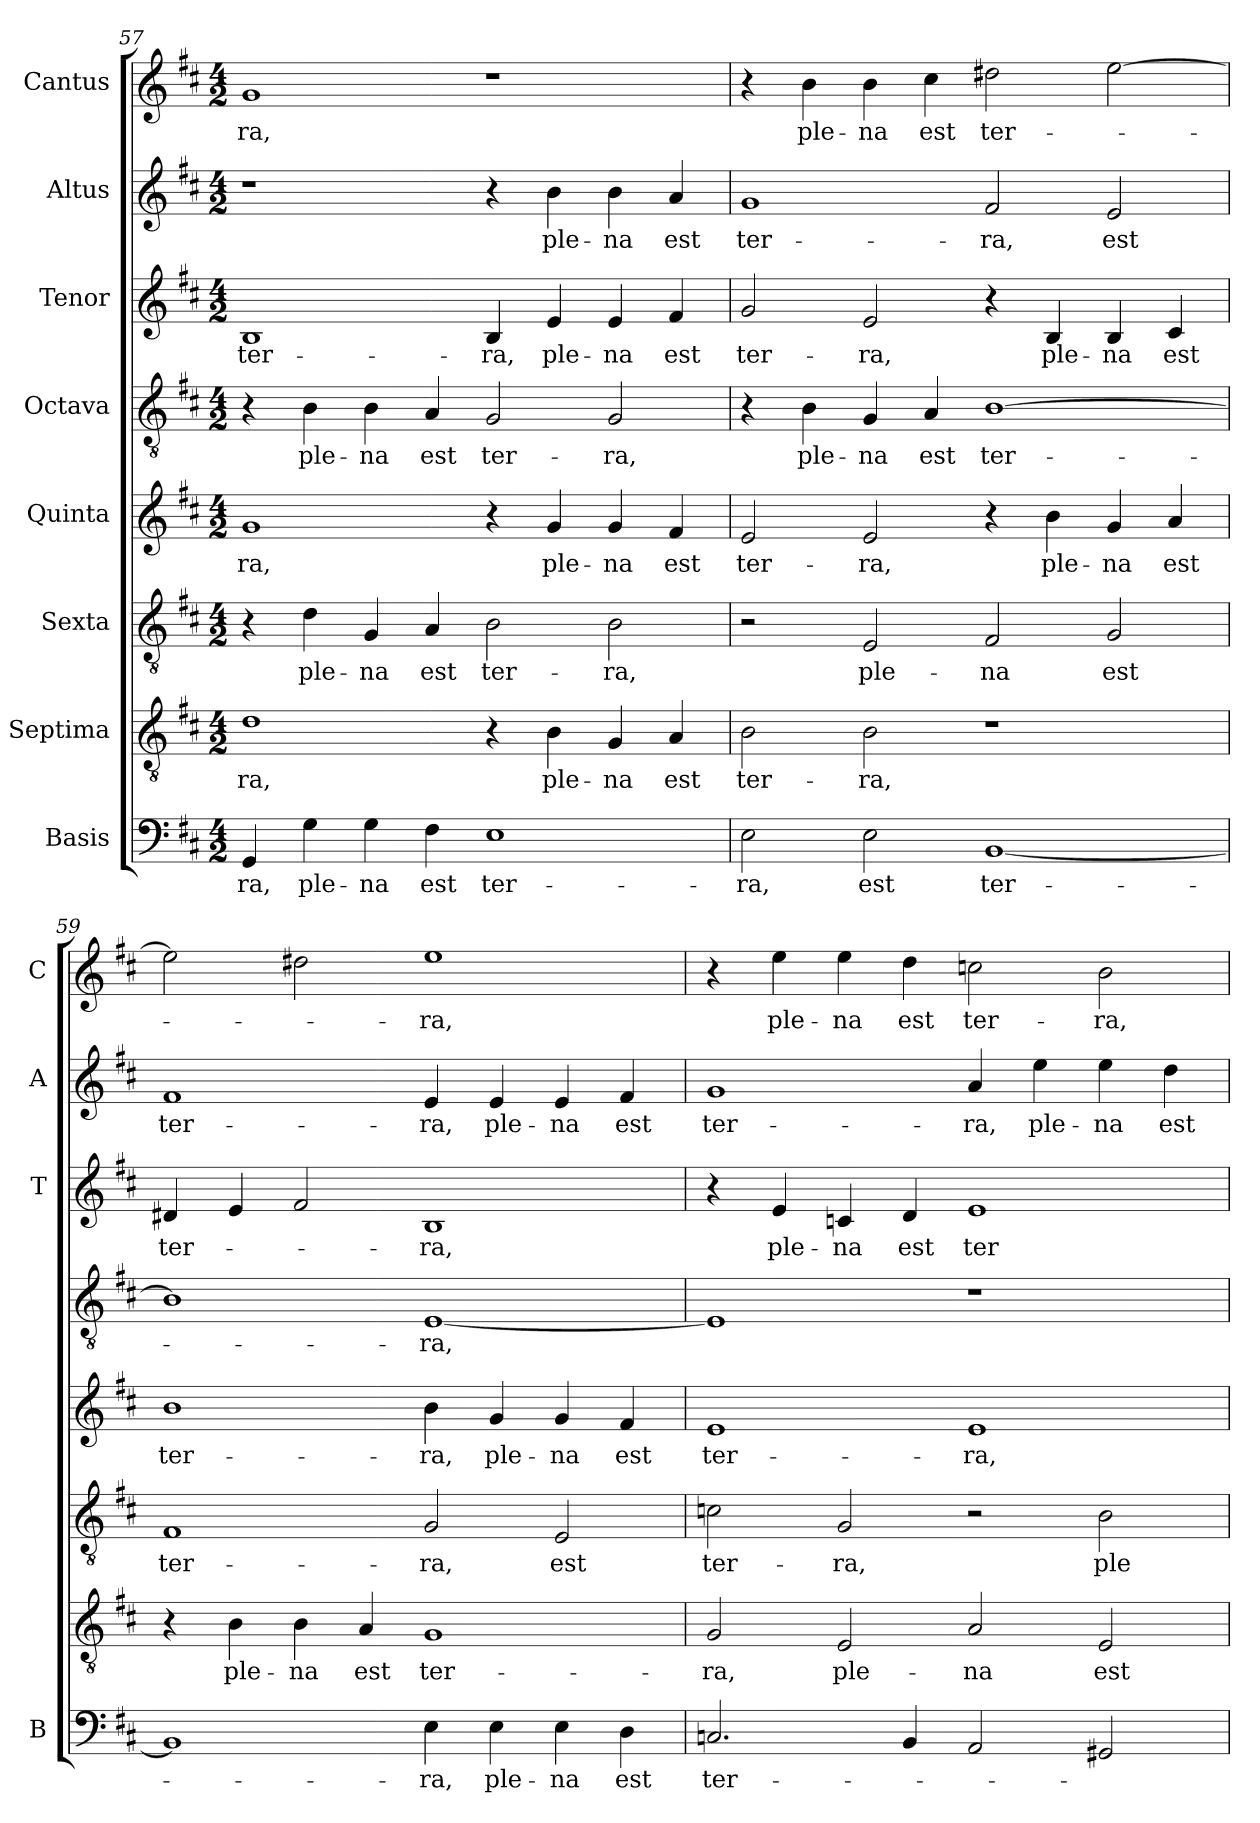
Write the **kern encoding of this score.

**kern	**text	**kern	**text	**kern	**text	**kern	**text	**kern	**text	**kern	**text	**kern	**text	**kern	**text
*part8	*part8	*part7	*part7	*part6	*part6	*part5	*part5	*part4	*part4	*part3	*part3	*part2	*part2	*part1	*part1
*staff8	*staff8	*staff7	*staff7	*staff6	*staff6	*staff5	*staff5	*staff4	*staff4	*staff3	*staff3	*staff2	*staff2	*staff1	*staff1
*I"Basis	*	*I"Septima	*	*I"Sexta	*	*I"Quinta	*	*I"Octava	*	*I"Tenor	*	*I"Altus	*	*I"Cantus	*
*I'B	*	*	*	*	*	*	*	*	*	*I'T	*	*I'A	*	*I'C	*
*clefF4	*	*clefGv2	*	*clefGv2	*	*clefG2	*	*clefGv2	*	*clefG2	*	*clefG2	*	*clefG2	*
*k[f#c#]	*	*k[f#c#]	*	*k[f#c#]	*	*k[f#c#]	*	*k[f#c#]	*	*k[f#c#]	*	*k[f#c#]	*	*k[f#c#]	*
*D:	*	*D:	*	*D:	*	*D:	*	*D:	*	*D:	*	*D:	*	*D:	*
*M4/2	*	*M4/2	*	*M4/2	*	*M4/2	*	*M4/2	*	*M4/2	*	*M4/2	*	*M4/2	*
=57	=57	=57	=57	=57	=57	=57	=57	=57	=57	=57	=57	=57	=57	=57	=57
!	!LO:LY:b	!	!LO:LY:b	!	!	!	!LO:LY:b	!	!	!	!LO:LY:b	!	!	!	!LO:LY:b
4GG/	-ra,	1d	-ra,	4r	.	1g	-ra,	4r	.	1B	ter-	1r	.	1g	-ra,
!	!LO:LY:b	!	!	!	!LO:LY:b	!	!	!	!LO:LY:b	!	!	!	!	!	!
4G\	ple-	.	.	4d\	ple-	.	.	4B\	ple-	.	.	.	.	.	.
!	!LO:LY:b	!	!	!	!LO:LY:b	!	!	!	!LO:LY:b	!	!	!	!	!	!
4G\	-na	.	.	4G/	-na	.	.	4B\	-na	.	.	.	.	.	.
!	!LO:LY:b	!	!	!	!LO:LY:b	!	!	!	!LO:LY:b	!	!	!	!	!	!
4F#\	est	.	.	4A/	est	.	.	4A/	est	.	.	.	.	.	.
!	!LO:LY:b	!	!	!	!LO:LY:b	!	!	!	!LO:LY:b	!	!LO:LY:b	!	!	!	!
1E	ter-	4r	.	2B\	ter-	4r	.	2G/	ter-	4B/	-ra,	4r	.	1r	.
!	!	!	!LO:LY:b	!	!	!	!LO:LY:b	!	!	!	!LO:LY:b	!	!LO:LY:b	!	!
.	.	4B\	ple-	.	.	4g/	ple-	.	.	4e/	ple-	4b\	ple-	.	.
!	!	!	!LO:LY:b	!	!LO:LY:b	!	!LO:LY:b	!	!LO:LY:b	!	!LO:LY:b	!	!LO:LY:b	!	!
.	.	4G/	-na	2B\	-ra,	4g/	-na	2G/	-ra,	4e/	-na	4b\	-na	.	.
!	!	!	!LO:LY:b	!	!	!	!LO:LY:b	!	!	!	!LO:LY:b	!	!LO:LY:b	!	!
.	.	4A/	est	.	.	4f#/	est	.	.	4f#/	est	4a/	est	.	.
=58	=58	=58	=58	=58	=58	=58	=58	=58	=58	=58	=58	=58	=58	=58	=58
!	!LO:LY:b	!	!LO:LY:b	!	!	!	!LO:LY:b	!	!	!	!LO:LY:b	!	!LO:LY:b	!	!
2E\	-ra,	2B\	ter-	2r	.	2e/	ter-	4r	.	2g/	ter-	1g	ter-	4r	.
!	!	!	!	!	!	!	!	!	!LO:LY:b	!	!	!	!	!	!LO:LY:b
.	.	.	.	.	.	.	.	4B\	ple-	.	.	.	.	4b\	ple-
!	!LO:LY:b	!	!LO:LY:b	!	!LO:LY:b	!	!LO:LY:b	!	!LO:LY:b	!	!LO:LY:b	!	!	!	!LO:LY:b
2E\	est	2B\	-ra,	2E/	ple-	2e/	-ra,	4G/	-na	2e/	-ra,	.	.	4b\	-na
!	!	!	!	!	!	!	!	!	!LO:LY:b	!	!	!	!	!	!LO:LY:b
.	.	.	.	.	.	.	.	4A/	est	.	.	.	.	4cc#\	est
!	!LO:LY:b	!	!	!	!LO:LY:b	!	!	!	!LO:LY:b	!	!	!	!LO:LY:b	!	!LO:LY:b
[1BB	ter-	1r	.	2F#/	-na	4r	.	[1B	ter-	4r	.	2f#/	-ra,	2dd#X\	ter-
!	!	!	!	!	!	!	!LO:LY:b	!	!	!	!LO:LY:b	!	!	!	!
.	.	.	.	.	.	4b\	ple-	.	.	4B/	ple-	.	.	.	.
!	!	!	!	!	!LO:LY:b	!	!LO:LY:b	!	!	!	!LO:LY:b	!	!LO:LY:b	!	!
.	.	.	.	2G/	est	4g/	-na	.	.	4B/	-na	2e/	est	[2ee\	.
!	!	!	!	!	!	!	!LO:LY:b	!	!	!	!LO:LY:b	!	!	!	!
.	.	.	.	.	.	4a/	est	.	.	4c#/	est	.	.	.	.
!!LO:LB:g=z
=59	=59	=59	=59	=59	=59	=59	=59	=59	=59	=59	=59	=59	=59	=59	=59
!	!	!	!	!	!LO:LY:b	!	!LO:LY:b	!	!	!	!LO:LY:b	!	!LO:LY:b	!	!
1BB]	.	4r	.	1F#	ter-	1b	ter-	1B]	.	4d#X/	ter-	1f#	ter-	2ee\]	.
!	!	!	!LO:LY:b	!	!	!	!	!	!	!	!	!	!	!	!
.	.	4B\	ple-	.	.	.	.	.	.	4e/	.	.	.	.	.
!	!	!	!LO:LY:b	!	!	!	!	!	!	!	!	!	!	!	!
.	.	4B\	-na	.	.	.	.	.	.	2f#/	.	.	.	2dd#X\	.
!	!	!	!LO:LY:b	!	!	!	!	!	!	!	!	!	!	!	!
.	.	4A/	est	.	.	.	.	.	.	.	.	.	.	.	.
!	!LO:LY:b	!	!LO:LY:b	!	!LO:LY:b	!	!LO:LY:b	!	!LO:LY:b	!	!LO:LY:b	!	!LO:LY:b	!	!LO:LY:b
4E\	-ra,	1G	ter-	2G/	-ra,	4b\	-ra,	[1E	-ra,	1B	-ra,	4e/	-ra,	1ee	-ra,
!	!LO:LY:b	!	!	!	!	!	!LO:LY:b	!	!	!	!	!	!LO:LY:b	!	!
4E\	ple-	.	.	.	.	4g/	ple-	.	.	.	.	4e/	ple-	.	.
!	!LO:LY:b	!	!	!	!LO:LY:b	!	!LO:LY:b	!	!	!	!	!	!LO:LY:b	!	!
4E\	-na	.	.	2E/	est	4g/	-na	.	.	.	.	4e/	-na	.	.
!	!LO:LY:b	!	!	!	!	!	!LO:LY:b	!	!	!	!	!	!LO:LY:b	!	!
4D\	est	.	.	.	.	4f#/	est	.	.	.	.	4f#/	est	.	.
=60	=60	=60	=60	=60	=60	=60	=60	=60	=60	=60	=60	=60	=60	=60	=60
!	!LO:LY:b	!	!LO:LY:b	!	!LO:LY:b	!	!LO:LY:b	!	!	!	!	!	!LO:LY:b	!	!
2.Cn/	ter-	2G/	-ra,	2cn\	ter-	1e	ter-	1E]	.	4r	.	1g	ter-	4r	.
!	!	!	!	!	!	!	!	!	!	!	!LO:LY:b	!	!	!	!LO:LY:b
.	.	.	.	.	.	.	.	.	.	4e/	ple-	.	.	4ee\	ple-
!	!	!	!LO:LY:b	!	!LO:LY:b	!	!	!	!	!	!LO:LY:b	!	!	!	!LO:LY:b
.	.	2E/	ple-	2G/	-ra,	.	.	.	.	4cn/	-na	.	.	4ee\	-na
!	!	!	!	!	!	!	!	!	!	!	!LO:LY:b	!	!	!	!LO:LY:b
4BB/	.	.	.	.	.	.	.	.	.	4d/	est	.	.	4dd\	est
!	!	!	!LO:LY:b	!	!	!	!LO:LY:b	!	!	!	!LO:LY:b	!	!LO:LY:b	!	!LO:LY:b
2AA/	.	2A/	-na	2r	.	1e	-ra,	1r	.	1e	ter-	4a/	-ra,	2ccn\	ter-
!	!	!	!	!	!	!	!	!	!	!	!	!	!LO:LY:b	!	!
.	.	.	.	.	.	.	.	.	.	.	.	4ee\	ple-	.	.
!	!	!	!LO:LY:b	!	!LO:LY:b	!	!	!	!	!	!	!	!LO:LY:b	!	!LO:LY:b
2GG#X/	.	2E/	est	2B\	ple-	.	.	.	.	.	.	4ee\	-na	2b\	-ra,
!	!	!	!	!	!	!	!	!	!	!	!	!	!LO:LY:b	!	!
.	.	.	.	.	.	.	.	.	.	.	.	4dd\	est	.	.
=	=	=	=	=	=	=	=	=	=	=	=	=	=	=	=
*-	*-	*-	*-	*-	*-	*-	*-	*-	*-	*-	*-	*-	*-	*-	*-
